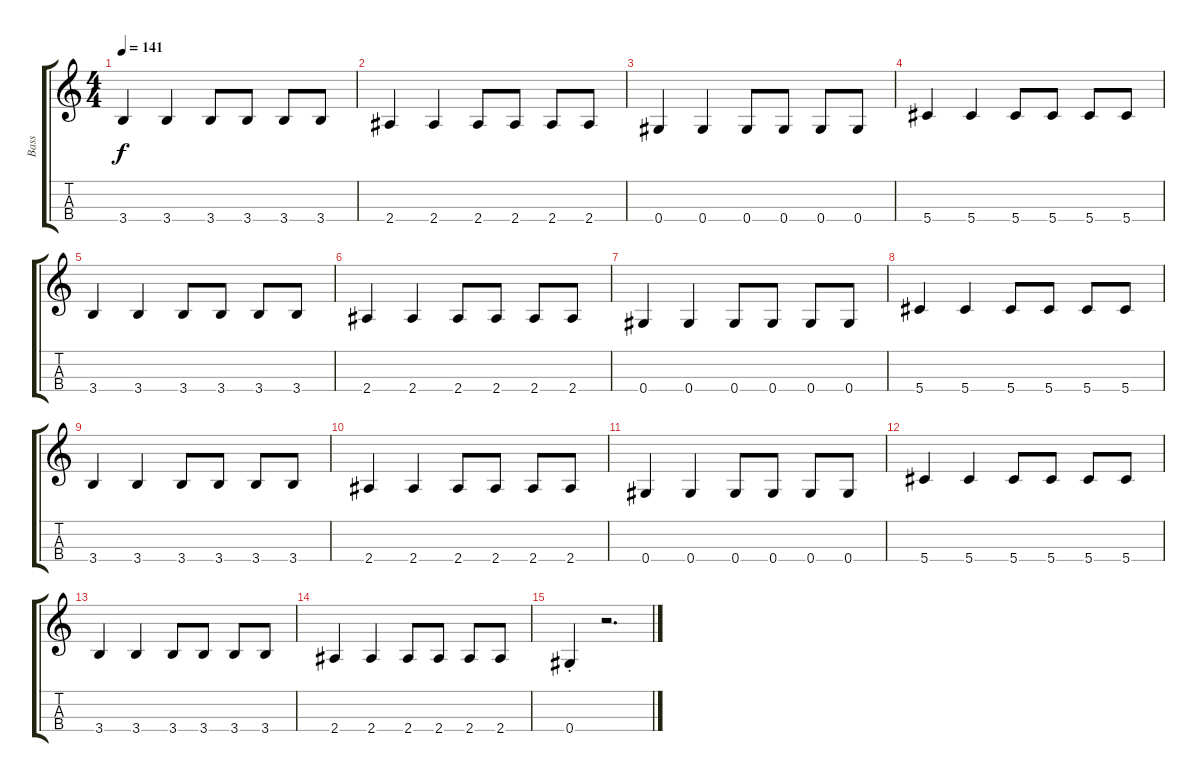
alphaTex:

\track ("Bass" "Bass") {instrument electricbasspick}
\staff {score tabs}
\tuning (Bb2 F2 Db2 Ab2) {hide}
\ts (4 4)
\tempo 141
\clef g2
\ks c
3.4.4{dy f} 3.4.4 3.4.8 3.4.8 3.4.8 3.4.8 |
2.4.4 2.4.4 2.4.8 2.4.8 2.4.8 2.4.8 |
0.4.4 0.4.4 0.4.8 0.4.8 0.4.8 0.4.8 |
5.4.4 5.4.4 5.4.8 5.4.8 5.4.8 5.4.8 |
3.4.4 3.4.4 3.4.8 3.4.8 3.4.8 3.4.8 |
2.4.4 2.4.4 2.4.8 2.4.8 2.4.8 2.4.8 |
0.4.4 0.4.4 0.4.8 0.4.8 0.4.8 0.4.8 |
5.4.4 5.4.4 5.4.8 5.4.8 5.4.8 5.4.8 |
3.4.4 3.4.4 3.4.8 3.4.8 3.4.8 3.4.8 |
2.4.4 2.4.4 2.4.8 2.4.8 2.4.8 2.4.8 |
0.4.4 0.4.4 0.4.8 0.4.8 0.4.8 0.4.8 |
5.4.4 5.4.4 5.4.8 5.4.8 5.4.8 5.4.8 |
3.4.4 3.4.4 3.4.8 3.4.8 3.4.8 3.4.8 |
2.4.4 2.4.4 2.4.8 2.4.8 2.4.8 2.4.8 |
0.4{st}.4 r.2{d}
